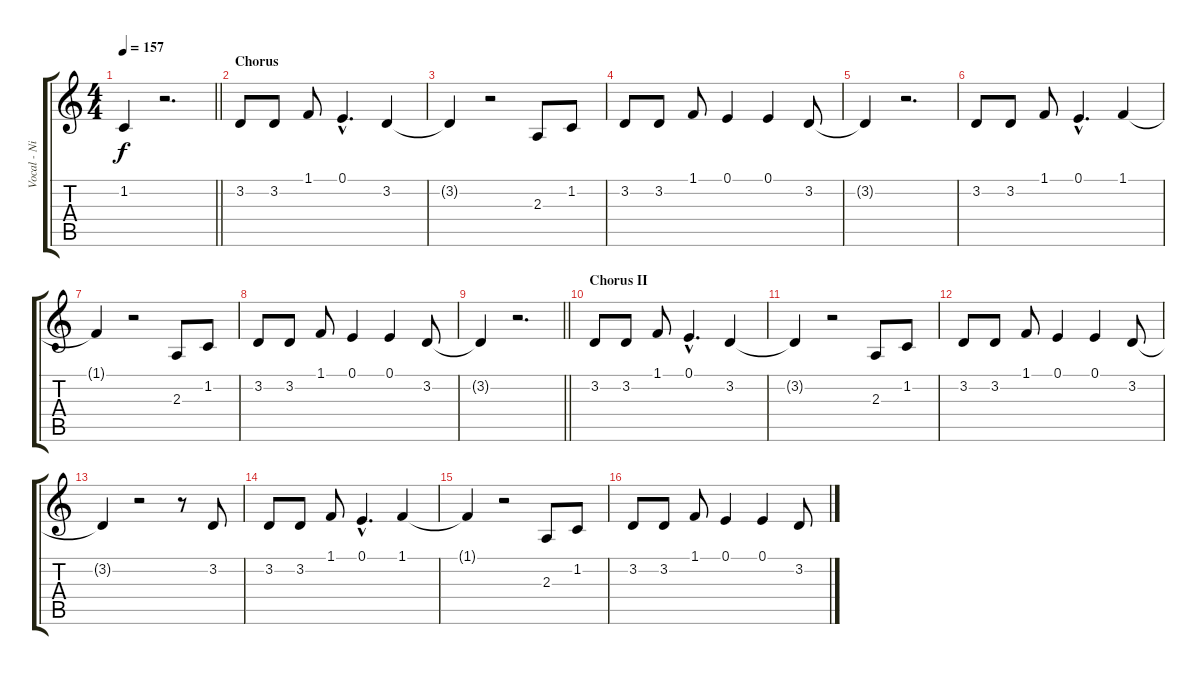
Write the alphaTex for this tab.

\track ("Vocal - Nikola" "Vocal - Ni") {instrument flute}
\staff {score tabs}
\tuning (E4 B3 G3 D3 A2 E2) {hide}
\ts (4 4)
\tempo 157
\clef g2
\barLineRight lightlight
\ks c
1.2{t}.4{dy f} r.2{d} |
\section ("" "Chorus")
3.2.8 3.2.8 1.1.8 0.1{hac}.4{d} 3.2.4 |
3.2{t}.4 r.2 2.3.8 1.2.8 |
3.2.8 3.2.8 1.1.8 0.1.4 0.1.4 3.2.8 |
3.2{t}.4 r.2{d} |
3.2.8 3.2.8 1.1.8 0.1{hac}.4{d} 1.1.4 |
1.1{t}.4 r.2 2.3.8 1.2.8 |
3.2.8 3.2.8 1.1.8 0.1.4 0.1.4 3.2.8 |
\barLineRight lightlight
3.2{t}.4 r.2{d} |
\section ("" "Chorus II")
3.2.8 3.2.8 1.1.8 0.1{hac}.4{d} 3.2.4 |
3.2{t}.4 r.2 2.3.8 1.2.8 |
3.2.8 3.2.8 1.1.8 0.1.4 0.1.4 3.2.8 |
3.2{t}.4 r.2 r.8 3.2.8 |
3.2.8 3.2.8 1.1.8 0.1{hac}.4{d} 1.1.4 |
1.1{t}.4 r.2 2.3.8 1.2.8 |
3.2.8 3.2.8 1.1.8 0.1.4 0.1.4 3.2.8
